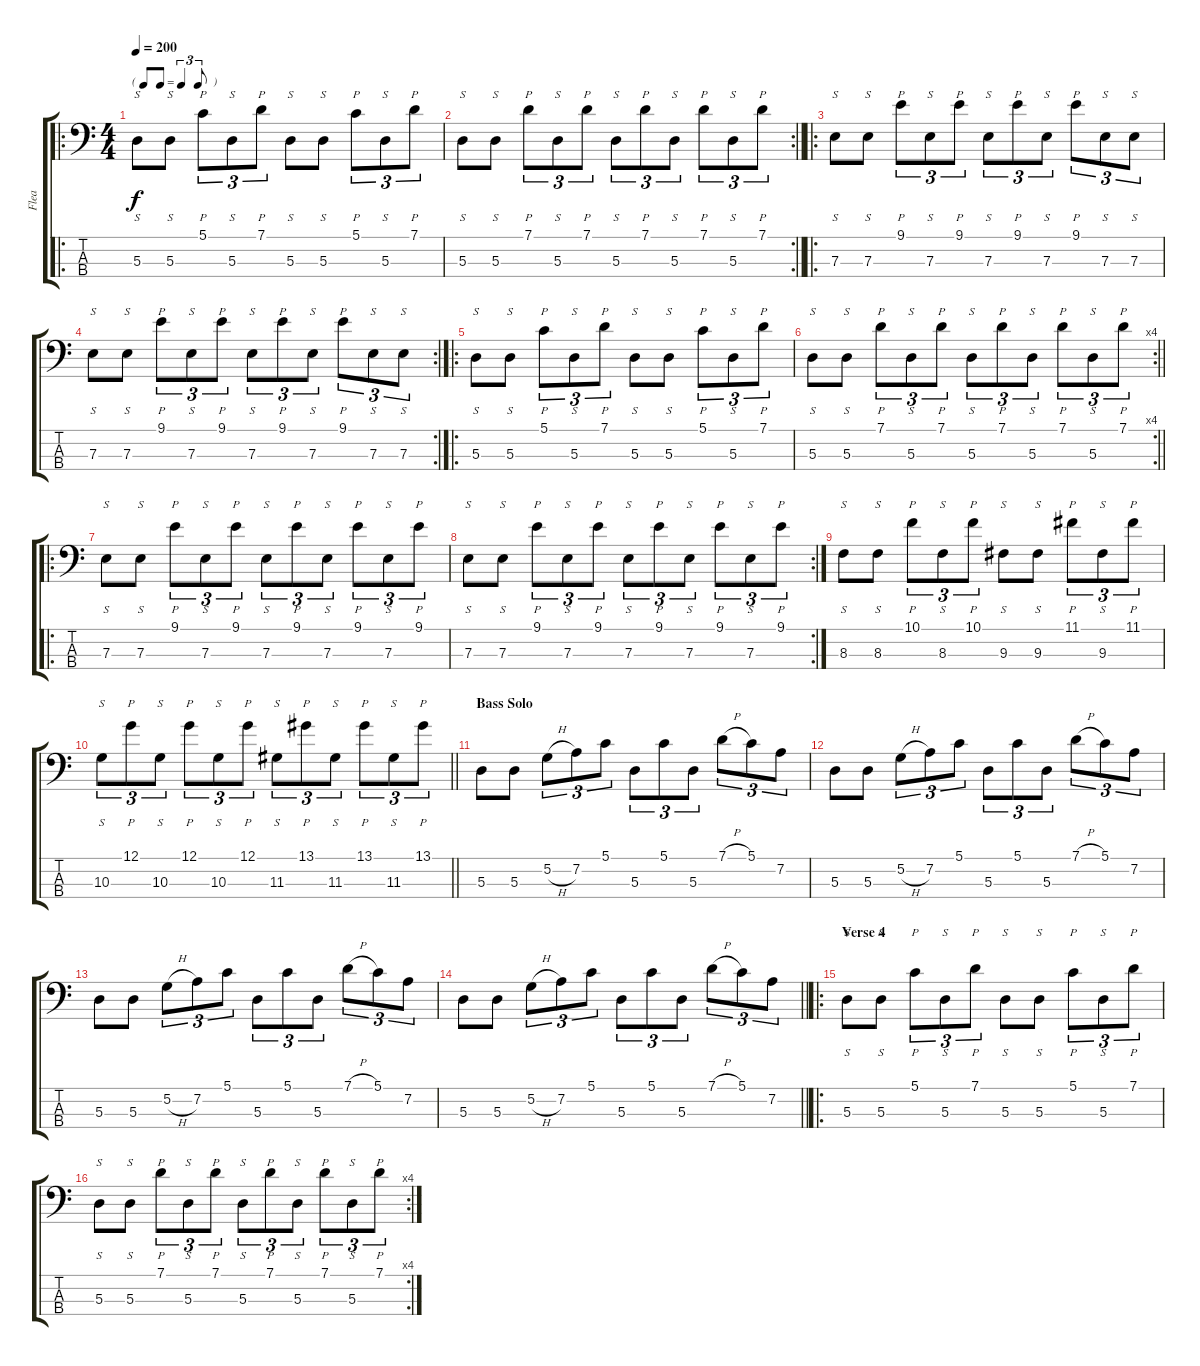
\track ("Flea " "Flea ") {instrument electricbassfinger}
\staff {score tabs}
\tuning (G2 D2 A1 E1) {hide}
\ro
\ts (4 4)
\tf triplet8th
\tempo 200
\clef f4
\ks c
5.3.8{s dy f} 5.3.8{s} 5.1.8{p tu (3 2)} 5.3.8{s tu (3 2)} 7.1.8{p tu (3 2)} 5.3.8{s} 5.3.8{s} 5.1.8{p tu (3 2)} 5.3.8{s tu (3 2)} 7.1.8{p tu (3 2)} |
\rc 2
\barLineRight lightlight
5.3.8{s} 5.3.8{s} 7.1.8{p tu (3 2)} 5.3.8{s tu (3 2)} 7.1.8{p tu (3 2)} 5.3.8{s tu (3 2)} 7.1.8{p tu (3 2)} 5.3.8{s tu (3 2)} 7.1.8{p tu (3 2)} 5.3.8{s tu (3 2)} 7.1.8{p tu (3 2)} |
\ro
7.3.8{s} 7.3.8{s} 9.1.8{p tu (3 2)} 7.3.8{s tu (3 2)} 9.1.8{p tu (3 2)} 7.3.8{s tu (3 2)} 9.1.8{p tu (3 2)} 7.3.8{s tu (3 2)} 9.1.8{p tu (3 2)} 7.3.8{s tu (3 2)} 7.3.8{s tu (3 2)} |
\rc 2
7.3.8{s} 7.3.8{s} 9.1.8{p tu (3 2)} 7.3.8{s tu (3 2)} 9.1.8{p tu (3 2)} 7.3.8{s tu (3 2)} 9.1.8{p tu (3 2)} 7.3.8{s tu (3 2)} 9.1.8{p tu (3 2)} 7.3.8{s tu (3 2)} 7.3.8{s tu (3 2)} |
\ro
5.3.8{s} 5.3.8{s} 5.1.8{p tu (3 2)} 5.3.8{s tu (3 2)} 7.1.8{p tu (3 2)} 5.3.8{s} 5.3.8{s} 5.1.8{p tu (3 2)} 5.3.8{s tu (3 2)} 7.1.8{p tu (3 2)} |
\rc 4
\barLineRight lightlight
5.3.8{s} 5.3.8{s} 7.1.8{p tu (3 2)} 5.3.8{s tu (3 2)} 7.1.8{p tu (3 2)} 5.3.8{s tu (3 2)} 7.1.8{p tu (3 2)} 5.3.8{s tu (3 2)} 7.1.8{p tu (3 2)} 5.3.8{s tu (3 2)} 7.1.8{p tu (3 2)} |
\ro
7.3.8{s} 7.3.8{s} 9.1.8{p tu (3 2)} 7.3.8{s tu (3 2)} 9.1.8{p tu (3 2)} 7.3.8{s tu (3 2)} 9.1.8{p tu (3 2)} 7.3.8{s tu (3 2)} 9.1.8{p tu (3 2)} 7.3.8{s tu (3 2)} 9.1.8{p tu (3 2)} |
\rc 2
7.3.8{s} 7.3.8{s} 9.1.8{p tu (3 2)} 7.3.8{s tu (3 2)} 9.1.8{p tu (3 2)} 7.3.8{s tu (3 2)} 9.1.8{p tu (3 2)} 7.3.8{s tu (3 2)} 9.1.8{p tu (3 2)} 7.3.8{s tu (3 2)} 9.1.8{p tu (3 2)} |
8.3.8{s} 8.3.8{s} 10.1.8{p tu (3 2)} 8.3.8{s tu (3 2)} 10.1.8{p tu (3 2)} 9.3.8{s} 9.3.8{s} 11.1.8{p tu (3 2)} 9.3.8{s tu (3 2)} 11.1.8{p tu (3 2)} |
\barLineRight lightlight
10.3.8{s tu (3 2)} 12.1.8{p tu (3 2)} 10.3.8{s tu (3 2)} 12.1.8{p tu (3 2)} 10.3.8{s tu (3 2)} 12.1.8{p tu (3 2)} 11.3.8{s tu (3 2)} 13.1.8{p tu (3 2)} 11.3.8{s tu (3 2)} 13.1.8{p tu (3 2)} 11.3.8{s tu (3 2)} 13.1.8{p tu (3 2)} |
\section ("" "Bass Solo")
5.3.8{instrument electricbassfinger} 5.3.8 5.2{h}.8{tu (3 2)} 7.2.8{tu (3 2)} 5.1.8{tu (3 2)} 5.3.8{tu (3 2)} 5.1.8{tu (3 2)} 5.3.8{tu (3 2)} 7.1{h}.8{tu (3 2)} 5.1.8{tu (3 2)} 7.2.8{tu (3 2)} |
5.3.8 5.3.8 5.2{h}.8{tu (3 2)} 7.2.8{tu (3 2)} 5.1.8{tu (3 2)} 5.3.8{tu (3 2)} 5.1.8{tu (3 2)} 5.3.8{tu (3 2)} 7.1{h}.8{tu (3 2)} 5.1.8{tu (3 2)} 7.2.8{tu (3 2)} |
5.3.8 5.3.8 5.2{h}.8{tu (3 2)} 7.2.8{tu (3 2)} 5.1.8{tu (3 2)} 5.3.8{tu (3 2)} 5.1.8{tu (3 2)} 5.3.8{tu (3 2)} 7.1{h}.8{tu (3 2)} 5.1.8{tu (3 2)} 7.2.8{tu (3 2)} |
\barLineRight lightlight
5.3.8 5.3.8 5.2{h}.8{tu (3 2)} 7.2.8{tu (3 2)} 5.1.8{tu (3 2)} 5.3.8{tu (3 2)} 5.1.8{tu (3 2)} 5.3.8{tu (3 2)} 7.1{h}.8{tu (3 2)} 5.1.8{tu (3 2)} 7.2.8{tu (3 2)} |
\ro
\section ("" "Verse 4")
5.3.8{s instrument slapbass1} 5.3.8{s} 5.1.8{p tu (3 2)} 5.3.8{s tu (3 2)} 7.1.8{p tu (3 2)} 5.3.8{s} 5.3.8{s} 5.1.8{p tu (3 2)} 5.3.8{s tu (3 2)} 7.1.8{p tu (3 2)} |
\rc 4
5.3.8{s} 5.3.8{s} 7.1.8{p tu (3 2)} 5.3.8{s tu (3 2)} 7.1.8{p tu (3 2)} 5.3.8{s tu (3 2)} 7.1.8{p tu (3 2)} 5.3.8{s tu (3 2)} 7.1.8{p tu (3 2)} 5.3.8{s tu (3 2)} 7.1.8{p tu (3 2)}
